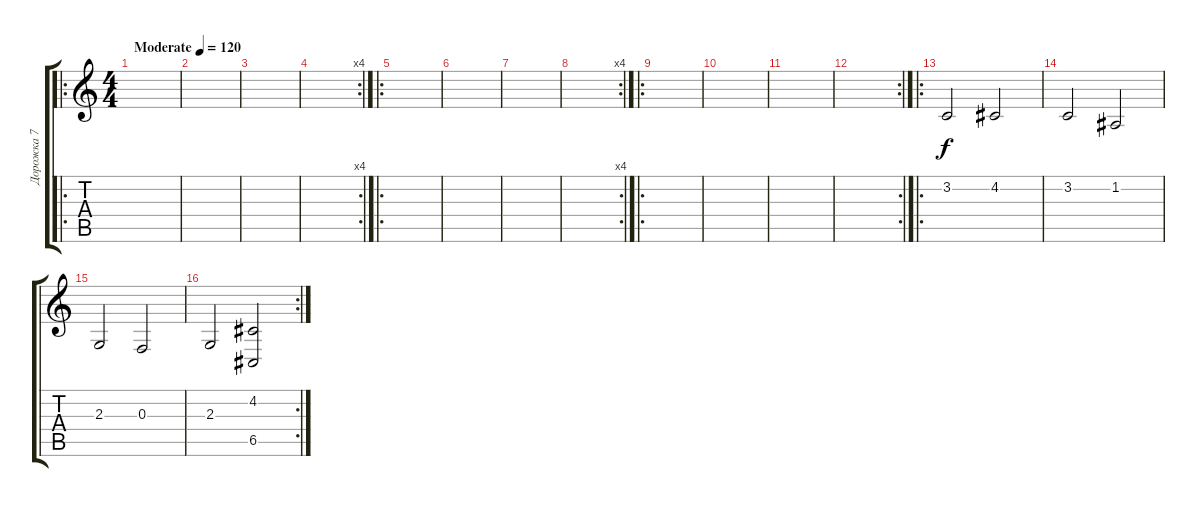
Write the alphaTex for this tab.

\track ("Дорожка 7" "Дорожка 7") {instrument lead2sawtooth}
\staff {score tabs}
\tuning (D4 A3 F3 C3 G2 C2) {hide}
\ro
\ts (4 4)
\tempo (120 "Moderate")
\clef g2
\ks c
|
|
|
\rc 4
|
\ro
|
|
|
\rc 4
|
\ro
|
|
|
\rc 2
|
\ro
3.2.2 4.2.2 |
3.2.2 1.2.2 |
2.3.2 0.3.2 |
\rc 2
2.3.2 (4.2 6.5).2
